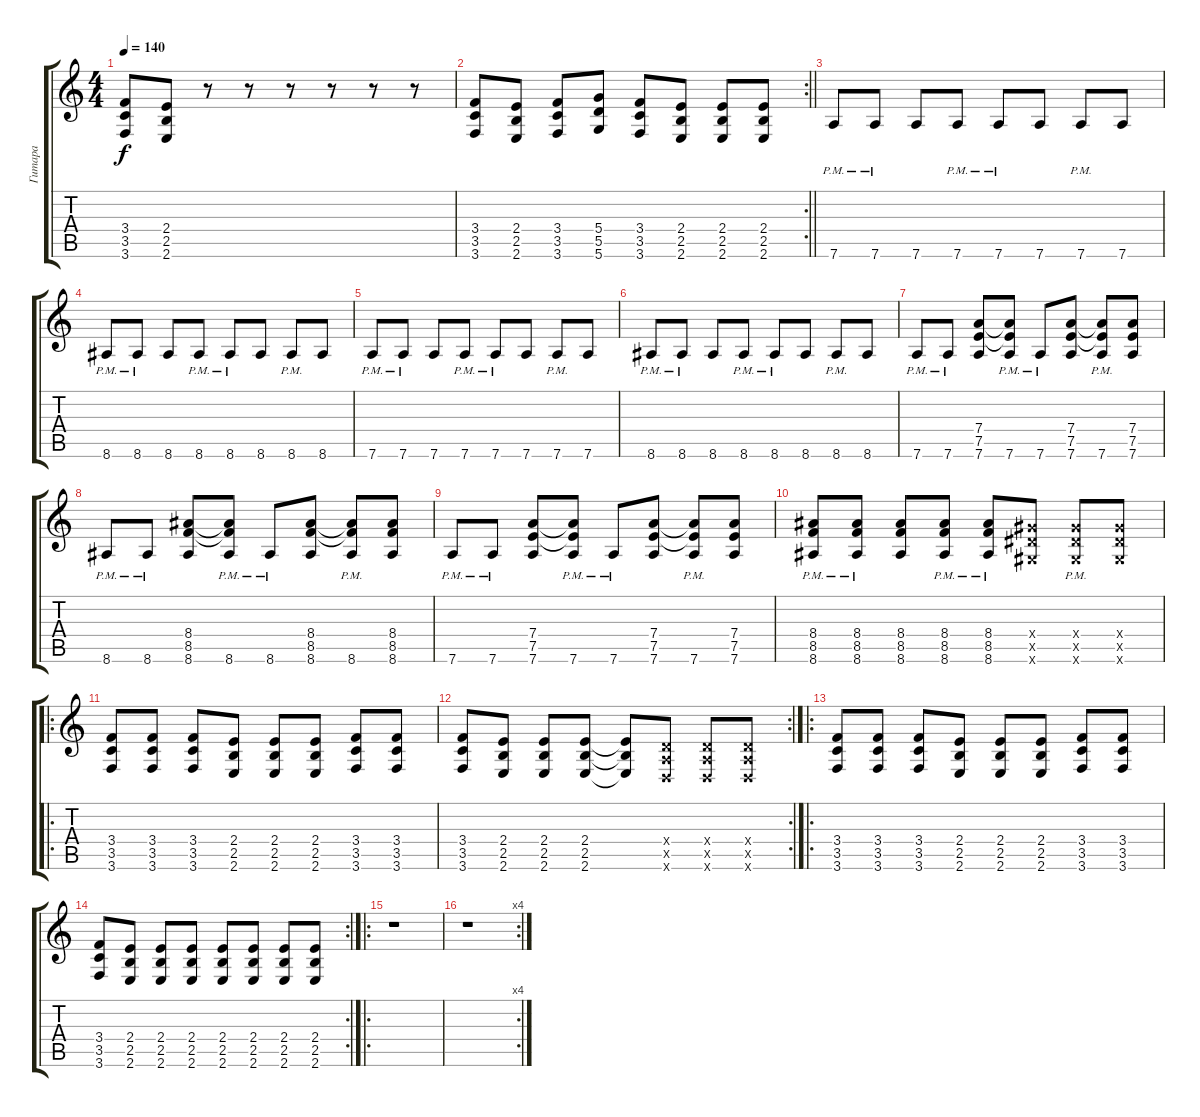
\track ("Гитара" "Гитара") {instrument distortionguitar}
\staff {score tabs}
\tuning (E4 B3 G3 D3 A2 D2) {hide}
\ts (4 4)
\tempo 140
\clef g2
\ks c
(3.4 3.5 3.6).8{dy f} (2.4 2.5 2.6).8 r.8 r.8 r.8 r.8 r.8 r.8 |
\rc 2
\barLineRight lightlight
(3.4 3.5 3.6).8 (2.4 2.5 2.6).8 (3.4 3.5 3.6).8 (5.4 5.5 5.6).8 (3.4 3.5 3.6).8 (2.4 2.5 2.6).8 (2.4 2.5 2.6).8 (2.4 2.5 2.6).8 |
7.6{pm}.8 7.6{pm}.8 7.6.8 7.6{pm}.8 7.6{pm}.8 7.6.8 7.6{pm}.8 7.6.8 |
8.6{pm}.8 8.6{pm}.8 8.6.8 8.6{pm}.8 8.6{pm}.8 8.6.8 8.6{pm}.8 8.6.8 |
7.6{pm}.8 7.6{pm}.8 7.6.8 7.6{pm}.8 7.6{pm}.8 7.6.8 7.6{pm}.8 7.6.8 |
8.6{pm}.8 8.6{pm}.8 8.6.8 8.6{pm}.8 8.6{pm}.8 8.6.8 8.6{pm}.8 8.6.8 |
7.6{pm}.8 7.6{pm}.8 (7.4 7.5 7.6).8 (7.4{t} 7.5{t} 7.6{pm}).8 7.6{pm}.8 (7.4 7.5 7.6).8 (7.4{t} 7.5{t} 7.6{pm}).8 (7.4 7.5 7.6).8 |
8.6{pm}.8 8.6{pm}.8 (8.4 8.5 8.6).8 (8.4{t} 8.5{t} 8.6{pm}).8 8.6{pm}.8 (8.4 8.5 8.6).8 (8.4{t} 8.5{t} 8.6{pm}).8 (8.4 8.5 8.6).8 |
7.6{pm}.8 7.6{pm}.8 (7.4 7.5 7.6).8 (7.4{t} 7.5{t} 7.6{pm}).8 7.6{pm}.8 (7.4 7.5 7.6).8 (7.4{t} 7.5{t} 7.6{pm}).8 (7.4 7.5 7.6).8 |
(8.4 8.5 8.6{pm}).8 (8.4 8.5 8.6{pm}).8 (8.4 8.5 8.6).8 (8.4 8.5 8.6{pm}).8 (8.4 8.5 8.6{pm}).8 (6.4{x} 6.5{x} 6.6{x}).8 (6.4{x} 6.5{x} 6.6{pm x}).8 (6.4{x} 6.5{x} 6.6{x}).8 |
\ro
(3.4 3.5 3.6).8 (3.4 3.5 3.6).8 (3.4 3.5 3.6).8 (2.4 2.5 2.6).8 (2.4 2.5 2.6).8 (2.4 2.5 2.6).8 (3.4 3.5 3.6).8 (3.4 3.5 3.6).8 |
\rc 2
(3.4 3.5 3.6).8 (2.4 2.5 2.6).8 (2.4 2.5 2.6).8 (2.4 2.5 2.6).8 (2.4{t} 2.5{t} 2.6{t}).8 (0.4{x} 0.5{x} 0.6{x}).8 (0.4{x} 0.5{x} 0.6{x}).8 (0.4{x} 0.5{x} 0.6{x}).8 |
\ro
(3.4 3.5 3.6).8 (3.4 3.5 3.6).8 (3.4 3.5 3.6).8 (2.4 2.5 2.6).8 (2.4 2.5 2.6).8 (2.4 2.5 2.6).8 (3.4 3.5 3.6).8 (3.4 3.5 3.6).8 |
\rc 2
(3.4 3.5 3.6).8 (2.4 2.5 2.6).8 (2.4 2.5 2.6).8 (2.4 2.5 2.6).8 (2.4 2.5 2.6).8 (2.4 2.5 2.6).8 (2.4 2.5 2.6).8 (2.4 2.5 2.6).8 |
\ro
r.1 |
\rc 4
r.1
